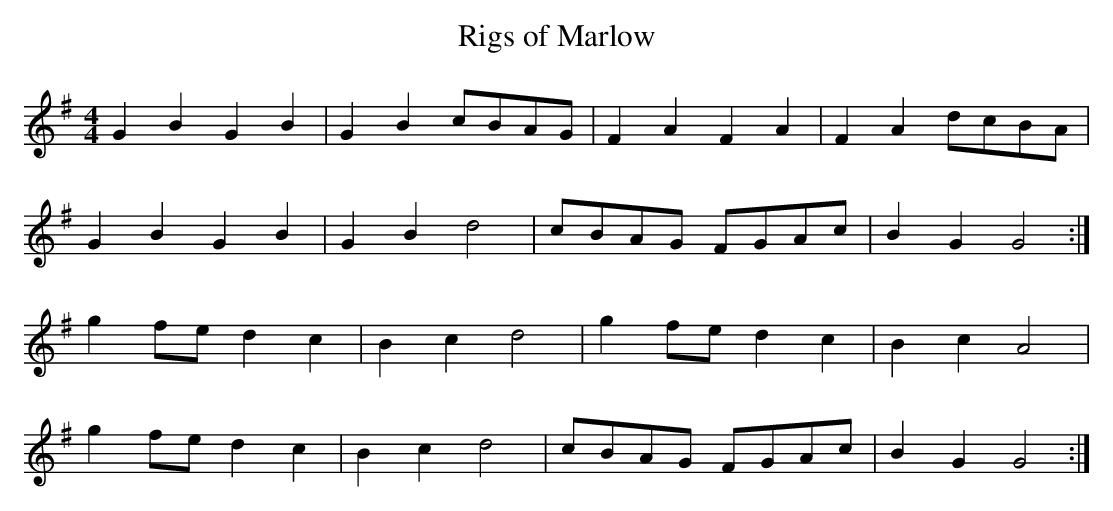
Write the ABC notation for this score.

X:1
T:Rigs of Marlow
M:4/4
L:1/8
K:G
G2B2 G2B2|G2B2 cBAG|F2A2 F2A2|F2A2 dcBA|
G2B2 G2B2|G2B2 d4|cBAG FGAc|B2G2 G4:|
g2fe d2c2|B2c2 d4|g2fe d2c2|B2c2 A4|
g2fe d2c2|B2c2 d4|cBAG FGAc|B2G2 G4:|
